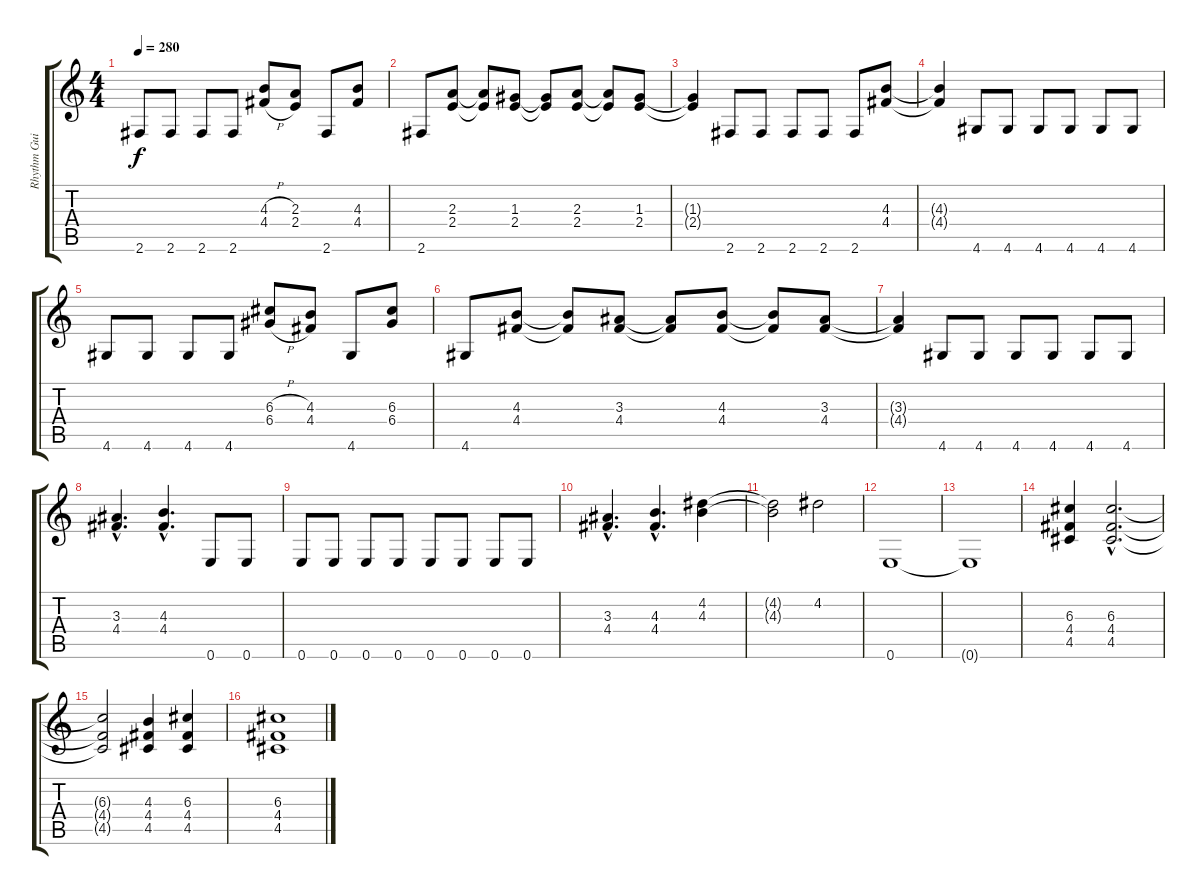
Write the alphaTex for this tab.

\track ("Rhythm Guitar" "Rhythm Gui") {instrument distortionguitar}
\staff {score tabs}
\tuning (E4 B3 G3 D3 A2 E2) {hide}
\ts (4 4)
\tempo 280
\clef g2
\ks c
2.6.8{dy f} 2.6.8 2.6.8 2.6.8 (4.3{h} 4.4{h}).8 (2.3 2.4).8 2.6.8 (4.3 4.4).8 |
2.6.8 (2.3 2.4).8 (2.3{t} 2.4{t}).8 (1.3 2.4).8 (1.3{t} 2.4{t}).8 (2.3 2.4).8 (2.3{t} 2.4{t}).8 (1.3 2.4).8 |
(1.3{t} 2.4{t}).4 2.6.8 2.6.8 2.6.8 2.6.8 2.6.8 (4.3 4.4).8 |
(4.3{t} 4.4{t}).4 4.6.8 4.6.8 4.6.8 4.6.8 4.6.8 4.6.8 |
4.6.8 4.6.8 4.6.8 4.6.8 (6.3{h} 6.4{h}).8 (4.3 4.4).8 4.6.8 (6.3 6.4).8 |
4.6.8 (4.3 4.4).8 (4.3{t} 4.4{t}).8 (3.3 4.4).8 (3.3{t} 4.4{t}).8 (4.3 4.4).8 (4.3{t} 4.4{t}).8 (3.3 4.4).8 |
(3.3{t} 4.4{t}).4 4.6.8 4.6.8 4.6.8 4.6.8 4.6.8 4.6.8 |
(3.3{hac} 4.4{hac}).4{d} (4.3{hac} 4.4{hac}).4{d} 0.6.8 0.6.8 |
0.6.8 0.6.8 0.6.8 0.6.8 0.6.8 0.6.8 0.6.8 0.6.8 |
(3.3{hac} 4.4{hac}).4{d} (4.3{hac} 4.4{hac}).4{d} (4.2 4.3).4 |
(4.2{t} 4.3{t}).2 4.2.2 |
0.6.1 |
0.6{t}.1 |
(6.3 4.4 4.5).4 (6.3{hac} 4.4{hac} 4.5{hac}).2{d volume 13} |
(6.3{t} 4.4{t} 4.5{t}).2 (4.3 4.4 4.5).4 (6.3 4.4 4.5).4 |
(6.3 4.4 4.5).1
